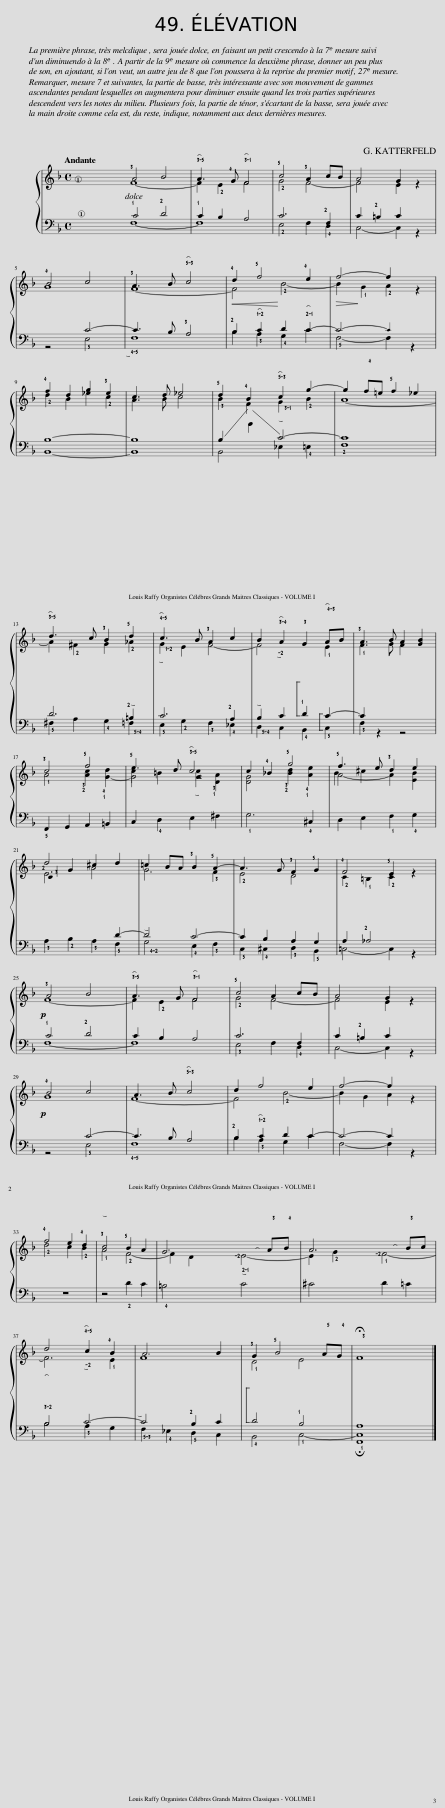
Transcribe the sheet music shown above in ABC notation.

X:1
%%score { ( 1 2 5 6 ) | ( 3 4 ) }
L:1/8
Q:1/4=80
M:4/4
I:linebreak $
K:F
V:1 treble
V:2 treble
V:5 treble
V:6 treble
V:3 bass
V:4 bass
V:1
 !3!A4 B4 | !3-5!A3 !4!G !3-1!F4 | !5!c4 !3!A2 cB | A4 G2 z2 |$ !4!B4 c4 | %5
 !3!A3 B !5-3!c4 |!<(! !4!d2 !5!f4!<)! !4!e2 |!>(! f4-!>)! f2 z2 |$ !4!f2 d2 g2 !3!_e2 | c3 d _e4 | %10
 !5!d2 !4!B2 !5-3!c2 g2- | g2 !4!f=e !5!f2 _e2 |$ !3-5!d3 c !3!B2 !5!d2 | !4-5!c3 B !3!A2 c2 | B2 !3-4!A2 !3!G2 !4-3!AB | %15
 !3!A3 B A2 [GB]2 |$ !3!c4 !5!f4 | !5!e3 d !3-5!c4 | c2 !4!_B2 !5!g4 | !5!f3 e !3!d2 e2 |$ %20
 !2!d4 ^c2 d2 | =c2 BA !3!B2 !5!A2- | A3 G !3!F2 !5!G2 | !4!F4 !5!E2 z2 |$!p! !3!A4 B4 | %25
 !3-5!A3 G !3-1!F4 | !5!c4 A2 cB | A4 G2 z2 |$!p! !4!B4 c4 | A3 B !5-3!c4 | %30
 d2 f4 e2 | f4- f2 z2 |$ !4!f4 e2 !4!d2 | !3!c4 !5!B2 A2 | G6 !3!A!4!B | %35
 A6 !3!Bc |$ d4 !4-5!c2 !4!B2 | A6 B2 | !3!G2 !5!B4 !5!A!4!G | !fermata!!3!F8 |] %40
V:2
 F8- | F2 !2!E2 F4 | !2!G4 F4- | F4 E2 x2 |$ G8 | %5
 F8- | F4 !2!B4- | B2 !1!G2 !2!A2 x2 |$ !2!d2 B2 _e2 !2!c2 | A3 B c4 | %10
 !3!B2 F2 !3-1!G2 !2!B2 | A8- |$ A2 !2!^F2 G2 !2!_A2 | !1-2!G2 E2 F4- | !-2!F4 x2 !1!E2 | %15
 !1!F3 G F2 x2 |$ !1!A4 !2!!3![Ac]2 !1!!4![G-d]2 | c2 =B2 !-2![Gc]2 !1!!3![DA]2 | [DG]4 !2!!3![Bd]2 !1!!4![Ae]2 | d2 ^c2 A2 [EB]2 |$ %20
 !3!A2 G2 A4 | G6 !3!F2 | !2!E4 D4 | !2!C2 !1!=B,2 !2!C2 x2 |$ F8- | %25
 F2 !2!E2 F4 | !2!G4 F4- | F4 E2 x2 |$ G8 | F8- | %30
 F4 !2!B4- | B2 G2 A2 x2 |$ !2!d4 c2 !2!B2 | !1!A4 !2!F4- | F2 !-2!D2 !2-1!E4- | %35
 E2 !-2!!2!G2 !1!F4- |$ !-2!F6 !1!E2 | F8 | !1!D4 E4 | x8 |] %40
V:3
 !1!C4 !2!D4 | !1!C2 B,2 A,4 | C6 !2!F,2 | C2 !2!=B,2 C2 z2 |$ z4 C4- | %5
 C3 B, !3!A,4 | !2!B,2 !1-2!C2 D2 !2-1!C2- | C4- C2 z2 |$ [B,,B,]8- | [B,,B,]8 | %10
 B,2[I:staff -1] D2[I:staff +1] C4- | !2![F,C]8 |$ D6 !2!=B,2 | C6 !2!A,2 | B,2 C2 !1!D2 C2- | %15
 C2 z2 z4 |$ !5!F,,2 G,,2 A,,2 =B,,2 | C,2 !4!D,2 E,2 ^F,2 | !1!G,6 !4!^C,2 | D,2 E,2 !1!F,2 !4!G,2 |$ %20
 !3!A,2 !2!B,2 !3!A,2 D2- | D4 C4- | C2 B,2 A,2 G,2 | A,2 !2!_A,4 z2 |$ !1!C4 !2!D4 | %25
 C2 B,2 A,4 | C6 F,2 | C2 !2!=B,2 C2 z2 |$ z4 C4- | C3 B, A,4 | %30
 !2!B,2 !1-2!C2 D2 C2- | C4- C2 z2 |$ z8 | z4 !2!D2 C2 | !4!=B,4 C4 | %35
 ^C4 D2 =C2 |$ !3-2!B,4 C4- | C4 !2!B,2 C2 | D4 !1!B,4 | !fermata!!1![F,,C,A,]8 |] %40
V:4
 F,8- | F,8 | !2!E,4 F,2 !4!D,2 | C,4- C,2 x2 |$ x4 !5!E,4 | %5
 !4-5!F,8 | B,2 !3!A,2 !4!G,2 C2 | !5!F,4- F,2 x2 |$ x8 | x8 | %10
 B,,4 _E,2 !4!=E,2 | x8 |$ !5!^F,2 A,2 !4!G,2 !5-4!=F,2 | !5!E,2 !2!G,2 !3!F,2 !4!_E,2 | !5-4!D,2 C,2 !4!B,,2 !5!C,2 | %15
 !3!F,2 x6 |$ x8 | x8 | x8 | x8 |$ %20
 x6 !5!F,2 | !4-2!G,4 !4!E,2 !3!F,2 | !5!C,2 !4!^C,2 !3!D,2 !5!B,,2 | =C,4- C,2 x2 |$ F,8- | %25
 F,8 | !3!E,4 F,2 !4!D,2 | C,4- C,2 x2 |$ x4 !5!E,4 | !4-5!F,8 | %30
 B,2 !3!A,2 G,2 C2 | F,4- F,2 x2 |$ x8 | x8 | x8 | %35
 x8 |$ B,4 !3!A,2 G,2 | !5-3!F,2 !4!_E,2 !5!D,2 C,2 | !4!B,,4 !1!C,4- | x8 |] %40
V:5
 x8 | x8 | x8 | x8 |$ x8 | %5
 x8 | x8 | x8 |$ x8 | x8 | %10
 x8 | x8 |$ x8 | x8 | x8 | %15
 x8 |$ x8 | G4 x4 | x8 | x8 |$ %20
 x8 | x8 | x8 | x8 |$ x8 | %25
 x8 | x8 | x8 |$ x8 | x8 | %30
 x8 | x8 |$ x8 | x8 | x8 | %35
 x8 |$ x8 | x8 | x8 | x8 |] %40
V:6
 x8 | x8 | x8 | x8 |$ x8 | %5
 x8 | x8 | x8 |$ x8 | x8 | %10
 x8 | x8 |$ x8 | x8 | x8 | %15
 x8 |$ x8 | x8 | x8 | A4- x4 |$ %20
 E6 x2 | x8 | x8 | x8 |$ x8 | %25
 x8 | x8 | x8 |$ x8 | x8 | %30
 x8 | x8 |$ x8 | x8 | x8 | %35
 x8 |$ x8 | x8 | x8 | x8 |] %40
